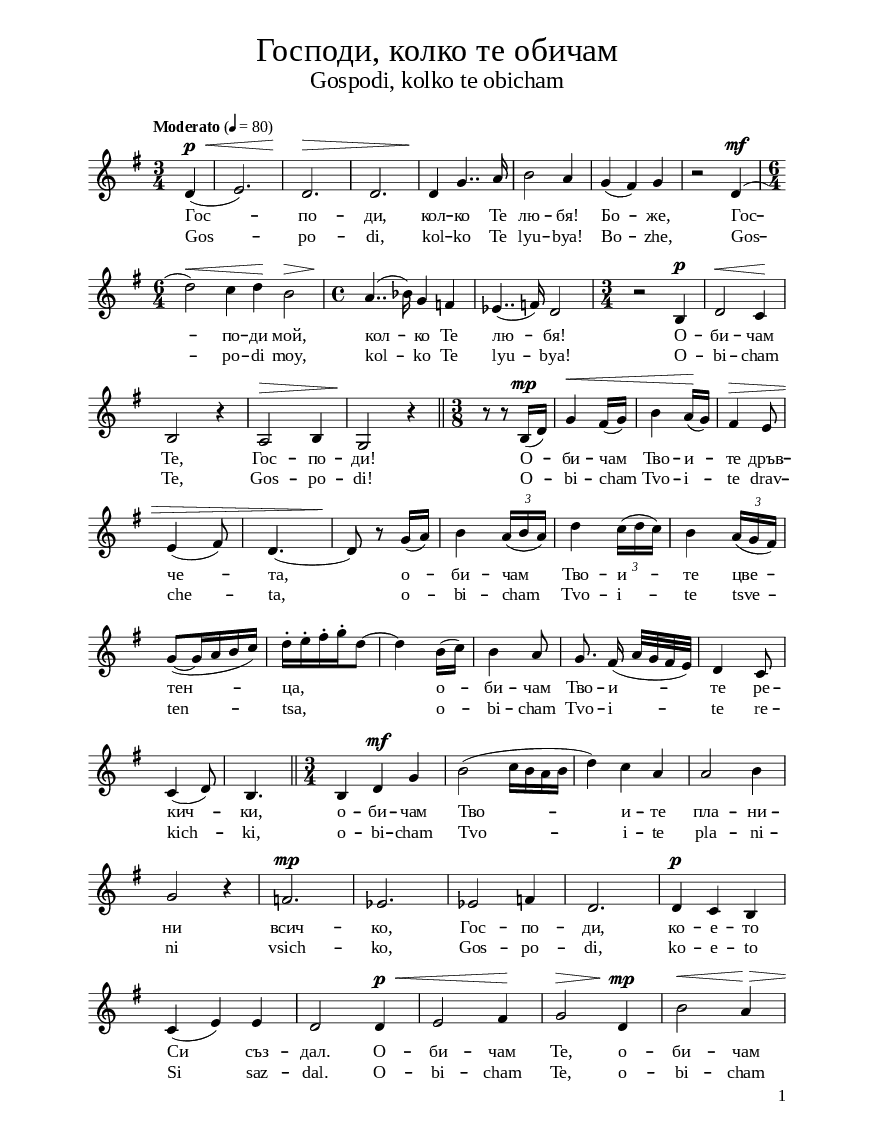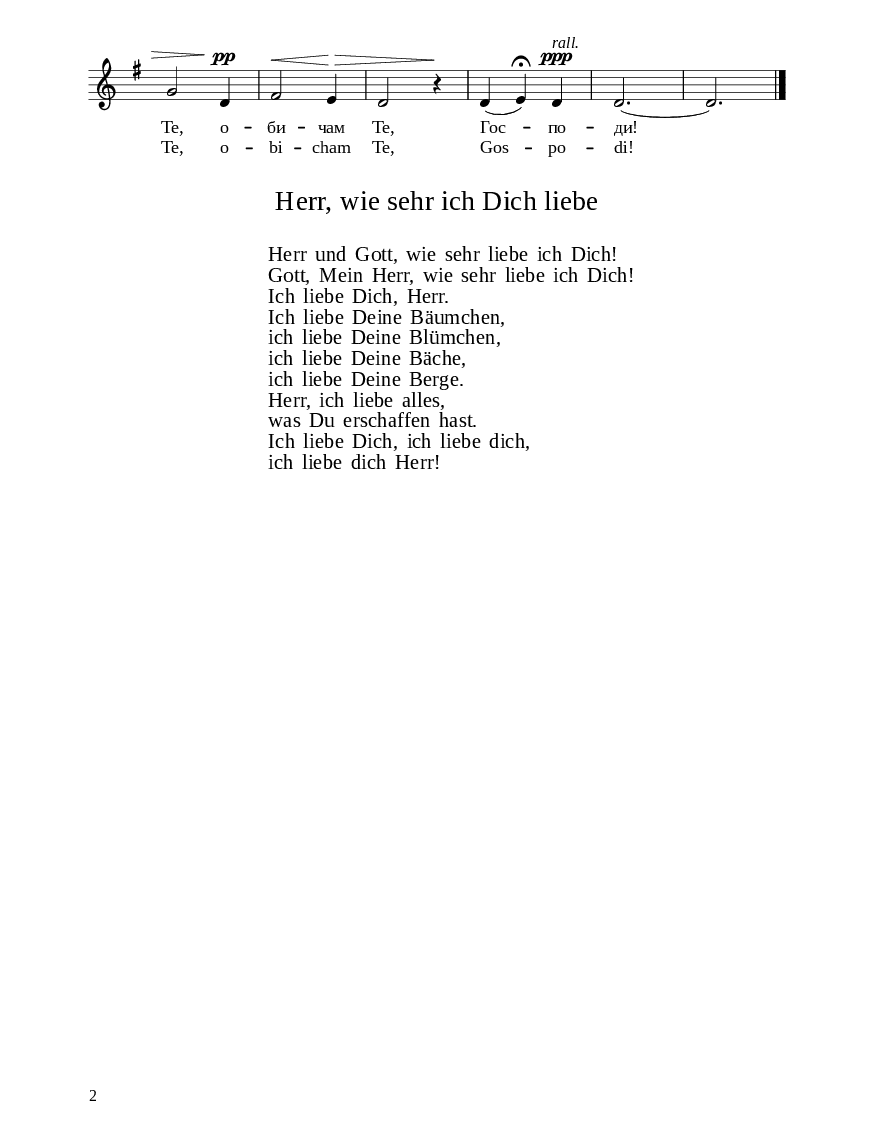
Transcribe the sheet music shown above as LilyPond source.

\version "2.22.1"

% include paper part and global functions
\include "include/globals.ily"

\bookpart {
  \include "include/bookpart-paper.ily"
  \score {
    \include "include/score-layout.ily"

    \new Voice \absolute {
      \clef treble
      \key g \major
      \time 3/4
      \tempoFunc "Moderato" 4 "80"
      \autoBeamOff

      \partial 4
      ^\p ^\<  d'4 ( | % 2
      e'2. ) | % 3
      d'2. ^\! ^\> | % 4
      d'2. | % 5
      d'4 ^\! g'4.. a'16 | % 6
      b'2 a'4 | % 7
      g'4 ( fis'4 ) g'4 | % 8
      r2 d'4 ( ^\mf \break | % 9
      \time 6/4  | % 9
      d''2 ) ^\<  c''4  d''4 ^\!  b'2
      ^\> |
      \time 4/4  |
      a'4.. ( ^\!  bes'16 ) g'4 f'4 | % 11
      es'4.. ( f'16 ) d'2 | % 12
      \time 3/4  | % 12
      r2 b4 ^\p | % 13
      d'2 ^\< c'4 ^\! \break | % 14
      b2 r4 | % 15
      a2 ^\> b4 | % 16
      g2 ^\! r4 \bar "||"
      \time 3/8  | % 17
      r8 r8 b16 ( [ ^\mp d'16 ) ] | % 18
      g'4 ^\< fis'16 ( [ g'16 ) ] | % 19
      b'4 a'16 ( [ ^\! g'16 ) ] |
      fis'4 ^\> e'8 \break | % 21
      e'4 ( fis'8 ) | % 22
      d'4. ~ | % 23
      d'8 ^\! r8 g'16 ( [ a'16 ) ] | % 24
      b'4 \once \omit TupletBracket
      \times 2/3  {
        a'16 ( [ b'16 a'16 ) ]
      }
      | % 25
      d''4 \once \omit TupletBracket
      \times 2/3  {
        c''16 ( [  d''16  c''16 ) ]
      }
      | % 26
      b'4 \once \omit TupletBracket
      \times 2/3  {
        a'16 ( [ g'16 fis'16 ) ]
      }
      \break | % 27
      g'8 ( ~ [ g'16 a'16 b'16 c''16
      ) ] | % 28
      d''16 -. [  e''16 -.  fis''16 -.
      g''16 -.  d''8 ~ ] | % 29
      d''4  b'16 ( [  c''16 ) ] |
      b'4 a'8 | % 31
      g'8.  fis'16 ( a'32 [ g'32
      fis'32 e'32 ) ] | % 32
      d'4 c'8 \break | % 33
      c'4 ( d'8 ) | % 34
      b4. \bar "||"
      \time 3/4  | % 35
      % 35
      b4 d'4 ^\mf g'4 | % 36
      b'2 (  c''16 [  b'16  a'16
      b'16 ] | % 37
      d''4 )  c''4 a'4 | % 38
      a'2  b'4 \break | % 39

      g'2 r4 |
      f'2. ^\mp | % 41
      es'2. | % 42
      es'2 f'4 | % 43
      d'2. | % 44
      d'4 ^\p c'4 b4 \break | % 45
      c'4 ( e'4 ) e'4 | % 46
      d'2 d'4 ^\p ^\< | % 47
      e'2 fis'4 ^\! | % 48
      g'2 ^\> d'4 ^\! ^\mp | % 49
      b'2 ^\< a'4 ^\! ^\> \break |
      g'2 d'4 ^\! ^\pp | % 51
      fis'2 ^\< e'4 ^\! ^\> | % 52
      d'2 r4 ^\! | % 53
      d'4 ( e'4 ) ^\fermata d'4
      ^\markup{
        \italic
        {rall.}
      }
      ^\ppp | % 54
      d'2. ~^\> | % 55
      d'2. \bar "|."
    }

    \addlyrics {
      Гос -- по --
      ди, кол -- ко Те лю -- бя! Бо -- же, Гос -- по
      -- ди мой, кол -- ко Те лю -- бя! О -- би -- чам
      Те, Гос -- по -- ди! О -- би -- чам Тво -- и --
      те дръв -- че -- та, о -- би -- чам Тво -- и --
      те цве -- тен --  ца, о -- би
      -- чам Тво -- и -- те ре -- кич -- ки, о -- би --
      чам Тво -- и -- те  пла -- ни -- ни всич -- ко,
      Гос -- по -- ди, ко -- е -- то Си съз -- дал. О
      -- би -- чам Те, о -- би -- чам Те, о -- би --
      чам Те, Гос -- по -- ди!}
      \addlyrics {
        Gos -- po --
        di, kol -- ko Te lyu -- bya! Bo -- zhe, Gos -- po
        -- di moy, kol -- ko Te lyu -- bya! O -- bi -- cham
        Te, Gos -- po -- di! O -- bi -- cham Tvo -- i --
        te drav -- che -- ta, o -- bi -- cham Tvo -- i --
        te tsve -- ten --  tsa, o -- bi
        -- cham Tvo -- i -- te re -- kich -- ki, o -- bi --
        cham Tvo -- i -- te  pla -- ni -- ni vsich -- ko,
        Gos -- po -- di, ko -- e -- to Si saz -- dal. O
        -- bi -- cham Te, o -- bi -- cham Te, o -- bi --
        cham Te, Gos -- po -- di!}

        \header {
          title = \titleFunc "Господи, колко те обичам" "Gospodi, kolko te obicham"
        }

        \midi{}

      } % score



      % include foreign translation(s) of the song
      \version "2.22.1"

\markup \fill-line { \fontsize #deTitleFontSize "Herr, wie sehr ich Dich liebe" }
\markup \null
\markup \null
\markup \fontsize #deCoupletFontSize {
  \hspace #16
  \override #`(baseline-skip . ,deCoupletBaselineSkip)

  \column {
    \line { " " }

    \line { " "Herr und Gott, wie sehr liebe ich Dich!}

    \line { " "Gott, Mein Herr, wie sehr liebe ich Dich!}

    \line { " "Ich liebe Dich, Herr.}

    \line { " "Ich liebe Deine Bäumchen, }

    \line { " "ich liebe Deine Blümchen,}

    \line { " "ich liebe Deine Bäche,}

    \line { " "ich liebe Deine Berge.}

    \line { " "Herr, ich liebe alles,}

    \line { " "was Du erschaffen hast.}

    \line { " "Ich liebe Dich, ich liebe dich,}

    \line { " "ich liebe dich Herr!}

  }
}

    } % bookpart

    % Più mosso
    %
